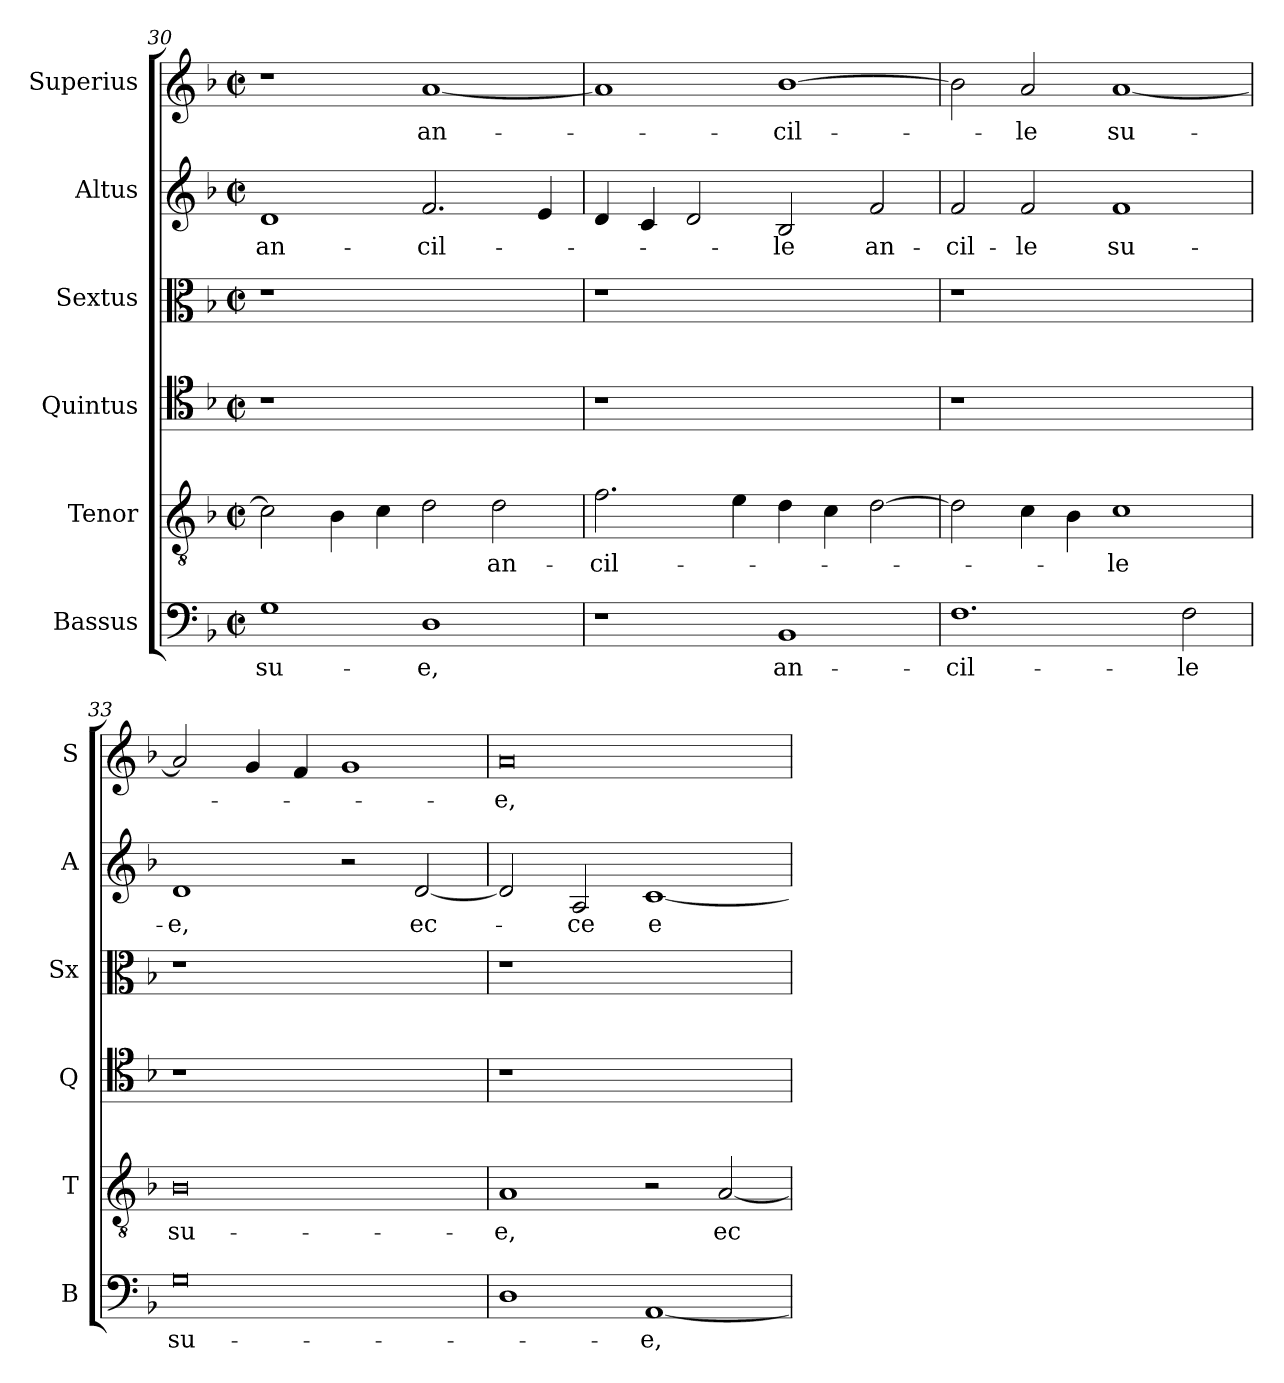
**kern	**text	**kern	**text	**kern	**kern	**kern	**text	**kern	**text
*part6	*part6	*part5	*part5	*part4	*part3	*part2	*part2	*part1	*part1
*staff6	*staff6	*staff5	*staff5	*staff4	*staff3	*staff2	*staff2	*staff1	*staff1
*I"Bassus	*	*I"Tenor	*	*I"Quintus	*I"Sextus	*I"Altus	*	*I"Superius	*
*I'B	*	*I'T	*	*I'Q	*I'Sx	*I'A	*	*I'S	*
*clefF4	*	*clefGv2	*	*clefC4	*clefC3	*clefG2	*	*clefG2	*
*k[b-]	*	*k[b-]	*	*k[b-]	*k[b-]	*k[b-]	*	*k[b-]	*
*F:	*	*F:	*	*F:	*F:	*F:	*	*F:	*
*M2/2	*	*M2/2	*	*M2/2	*M2/2	*M2/2	*	*M2/2	*
*met(c|)	*	*met(c|)	*	*met(c|)	*met(c|)	*met(c|)	*	*met(c|)	*
=30	=30	=30	=30	=30	=30	=30	=30	=30	=30
!	!LO:LY:b	!	!	!	!	!	!	!	!
!	!	!	!	!	!	!	!LO:LY:b	!	!
1G	su-	2c\]	.	1r	1r	1d	an-	1r	.
.	.	4B-\	.	.	.	.	.	.	.
.	.	4c\	.	.	.	.	.	.	.
!	!LO:LY:b	!	!	!	!	!	!	!	!
!	!	!	!	!	!	!	!LO:LY:b	!	!
!	!	!	!	!	!	!	!	!	!LO:LY:b
1D	-e,	2d\	.	1ryy	1ryy	2.f/	-cil-	[1a	an-
!	!	!	!LO:LY:b	!	!	!	!	!	!
.	.	2d\	an-	.	.	.	.	.	.
.	.	.	.	.	.	4e/	.	.	.
!!LO:LB:g=z
=31	=31	=31	=31	=31	=31	=31	=31	=31	=31
!	!	!	!LO:LY:b	!	!	!	!	!	!
1r	.	2.f\	-cil-	1r	1r	4d/	.	1a]	.
.	.	.	.	.	.	4c/	.	.	.
.	.	.	.	.	.	2d/	.	.	.
.	.	4e\	.	.	.	.	.	.	.
!	!LO:LY:b	!	!	!	!	!	!	!	!
!	!	!	!	!	!	!	!LO:LY:b	!	!
!	!	!	!	!	!	!	!	!	!LO:LY:b
1BB-	an-	4d\	.	1ryy	1ryy	2B-/	-le	[1b-	-cil-
.	.	4c\	.	.	.	.	.	.	.
!	!	!	!	!	!	!	!LO:LY:b	!	!
.	.	[2d\	.	.	.	2f/	an-	.	.
=32	=32	=32	=32	=32	=32	=32	=32	=32	=32
!	!LO:LY:b	!	!	!	!	!	!	!	!
!	!	!	!	!	!	!	!LO:LY:b	!	!
1.F	-cil-	2d\]	.	1r	1r	2f/	-cil-	2b-\]	.
!	!	!	!	!	!	!	!LO:LY:b	!	!
!	!	!	!	!	!	!	!	!	!LO:LY:b
.	.	4c\	.	.	.	2f/	-le	2a/	-le
.	.	4B-\	.	.	.	.	.	.	.
!	!	!	!LO:LY:b	!	!	!	!	!	!
!	!	!	!	!	!	!	!LO:LY:b	!	!
!	!	!	!	!	!	!	!	!	!LO:LY:b
.	.	1c	-le	1ryy	1ryy	1f	su-	[1a	su-
!	!LO:LY:b	!	!	!	!	!	!	!	!
2F\	-le	.	.	.	.	.	.	.	.
=33	=33	=33	=33	=33	=33	=33	=33	=33	=33
!	!LO:LY:b	!	!	!	!	!	!	!	!
!	!	!	!LO:LY:b	!	!	!	!	!	!
!	!	!	!	!	!	!	!LO:LY:b	!	!
0G	su-	0B-	su-	1r	1r	1d	-e,	2a/]	.
.	.	.	.	.	.	.	.	4g/	.
.	.	.	.	.	.	.	.	4f/	.
.	.	.	.	1ryy	1ryy	2r	.	1g	.
!	!	!	!	!	!	!	!LO:LY:b	!	!
.	.	.	.	.	.	[2d/	ec-	.	.
=34	=34	=34	=34	=34	=34	=34	=34	=34	=34
!	!	!	!LO:LY:b	!	!	!	!	!	!
!	!	!	!	!	!	!	!	!	!LO:LY:b
1D	.	1A	-e,	1r	1r	2d/]	.	0a	-e,
!	!	!	!	!	!	!	!LO:LY:b	!	!
.	.	.	.	.	.	2A/	-ce	.	.
!	!LO:LY:b	!	!	!	!	!	!	!	!
!	!	!	!	!	!	!	!LO:LY:b	!	!
[1AA	-e,	2r	.	1ryy	1ryy	[1c	e-	.	.
!	!	!	!LO:LY:b	!	!	!	!	!	!
.	.	[2A/	ec-	.	.	.	.	.	.
=	=	=	=	=	=	=	=	=	=
*-	*-	*-	*-	*-	*-	*-	*-	*-	*-
